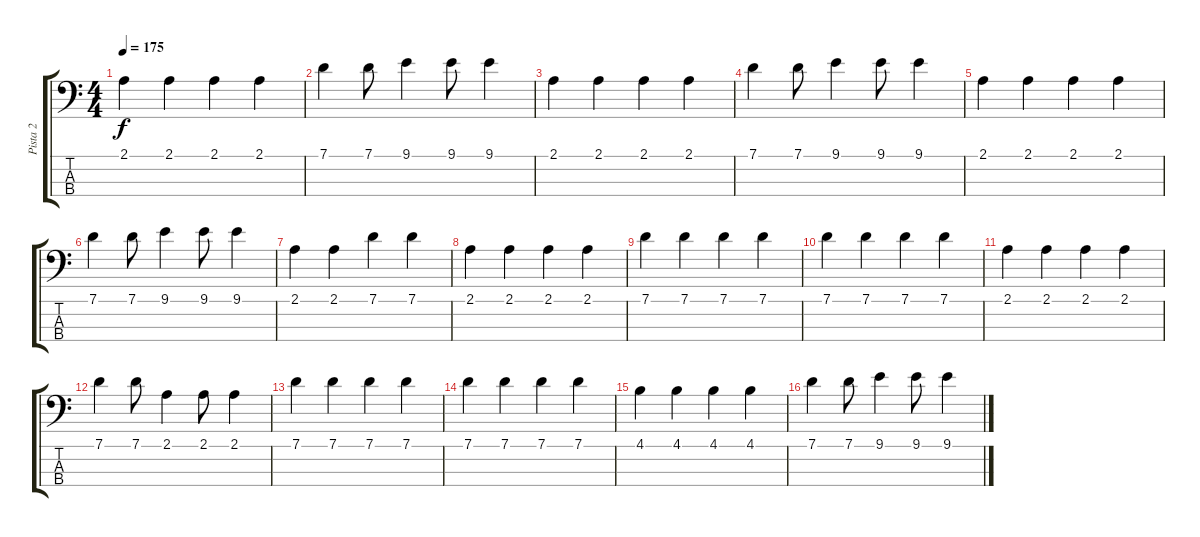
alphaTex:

\track ("Pista 2" "Pista 2") {instrument electricbassfinger}
\staff {score tabs}
\tuning (G2 D2 A1 E1) {hide}
\ts (4 4)
\tempo 175
\clef f4
\ks c
2.1.4{dy f} 2.1.4 2.1.4 2.1.4 |
7.1.4 7.1.8 9.1.4 9.1.8 9.1.4 |
2.1.4 2.1.4 2.1.4 2.1.4 |
7.1.4 7.1.8 9.1.4 9.1.8 9.1.4 |
2.1.4 2.1.4 2.1.4 2.1.4 |
7.1.4 7.1.8 9.1.4 9.1.8 9.1.4 |
2.1.4 2.1.4 7.1.4 7.1.4 |
2.1.4 2.1.4 2.1.4 2.1.4 |
7.1.4 7.1.4 7.1.4 7.1.4 |
7.1.4 7.1.4 7.1.4 7.1.4 |
2.1.4 2.1.4 2.1.4 2.1.4 |
7.1.4 7.1.8 2.1.4 2.1.8 2.1.4 |
7.1.4 7.1.4 7.1.4 7.1.4 |
7.1.4 7.1.4 7.1.4 7.1.4 |
4.1.4 4.1.4 4.1.4 4.1.4 |
7.1.4 7.1.8 9.1.4 9.1.8 9.1.4
